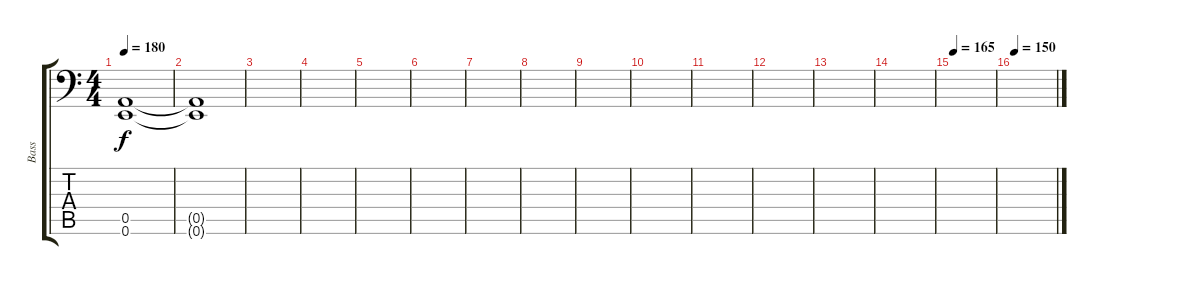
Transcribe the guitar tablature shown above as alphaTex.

\track ("Bass" "Bass") {instrument electricbassfinger}
\staff {score tabs}
\tuning (E3 B2 G2 D2 A1 E1) {hide}
\ts (4 4)
\tempo 180
\clef f4
\ks c
(0.5{t} 0.6{t}).1{dy f} |
(0.5{t} 0.6{t}).1 |
|
|
|
|
|
|
|
|
|
|
|
|
\tempo 165
|
\tempo 150
